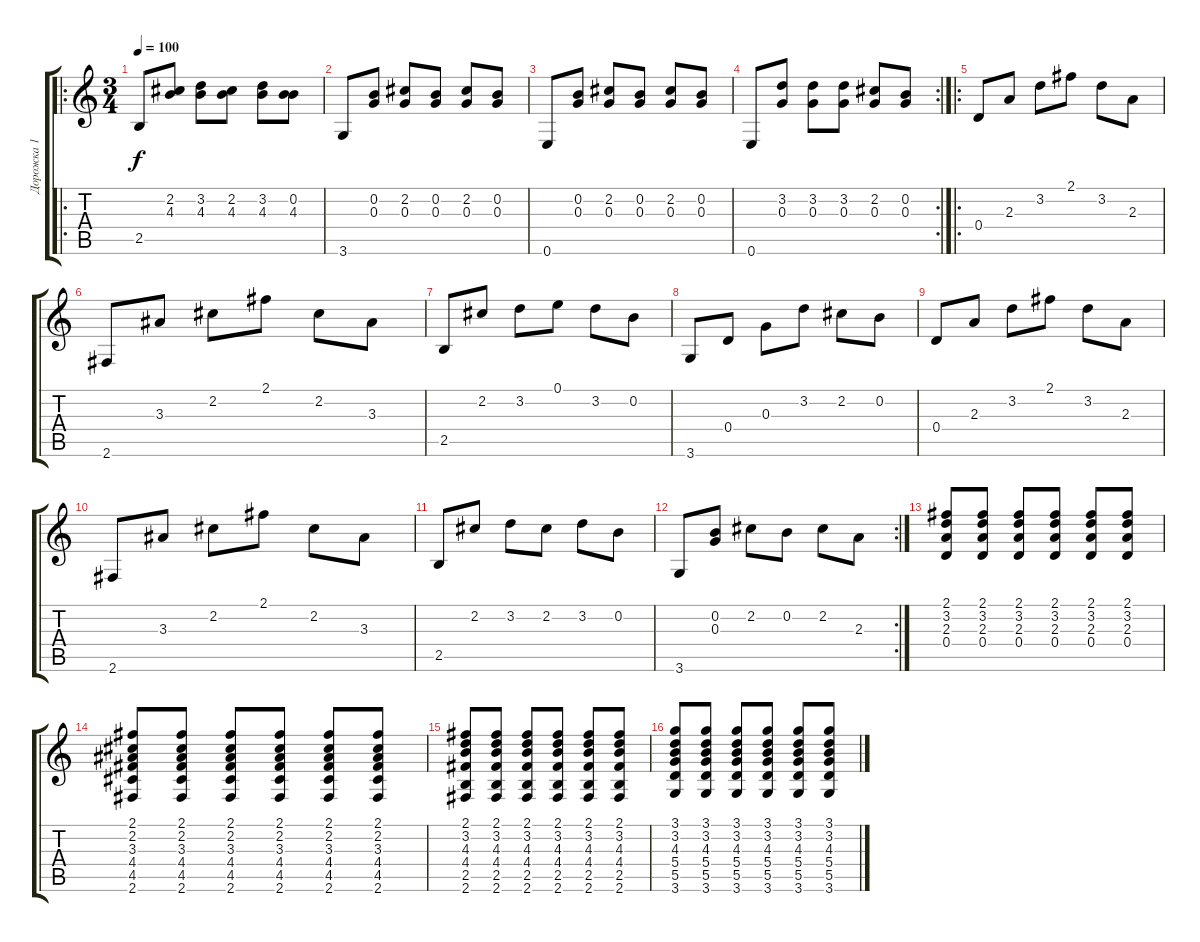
\track ("Дорожка 1" "Дорожка 1") {instrument acousticguitarnylon}
\staff {score tabs}
\tuning (E4 B3 G3 D3 A2 E2) {hide}
\ro
\ts (3 4)
\tempo 100
\clef g2
\ks c
2.5.8{dy f instrument acousticguitarnylon} (2.2 4.3).8 (3.2 4.3).8 (2.2 4.3).8 (3.2 4.3).8 (0.2 4.3).8 |
3.6.8 (0.2 0.3).8 (2.2 0.3).8 (0.2 0.3).8 (2.2 0.3).8 (0.2 0.3).8 |
0.6.8 (0.2 0.3).8 (2.2 0.3).8 (0.2 0.3).8 (2.2 0.3).8 (0.2 0.3).8 |
\rc 2
0.6.8 (3.2 0.3).8 (3.2 0.3).8 (3.2 0.3).8 (2.2 0.3).8 (0.2 0.3).8 |
\ro
0.4.8 2.3.8 3.2.8 2.1.8 3.2.8 2.3.8 |
2.6.8 3.3.8 2.2.8 2.1.8 2.2.8 3.3.8 |
2.5.8 2.2.8 3.2.8 0.1.8 3.2.8 0.2.8 |
3.6.8 0.4.8 0.3.8 3.2.8 2.2.8 0.2.8 |
0.4.8 2.3.8 3.2.8 2.1.8 3.2.8 2.3.8 |
2.6.8 3.3.8 2.2.8 2.1.8 2.2.8 3.3.8 |
2.5.8 2.2.8 3.2.8 2.2.8 3.2.8 0.2.8 |
\rc 2
3.6.8 (0.2 0.3).8 2.2.8 0.2.8 2.2.8 2.3.8 |
(2.1 3.2 2.3 0.4).8 (2.1 3.2 2.3 0.4).8 (2.1 3.2 2.3 0.4).8 (2.1 3.2 2.3 0.4).8 (2.1 3.2 2.3 0.4).8 (2.1 3.2 2.3 0.4).8 |
(2.1 2.2 3.3 4.4 4.5 2.6).8 (2.1 2.2 3.3 4.4 4.5 2.6).8 (2.1 2.2 3.3 4.4 4.5 2.6).8 (2.1 2.2 3.3 4.4 4.5 2.6).8 (2.1 2.2 3.3 4.4 4.5 2.6).8 (2.1 2.2 3.3 4.4 4.5 2.6).8 |
(2.1 3.2 4.3 4.4 2.5 2.6).8 (2.1 3.2 4.3 4.4 2.5 2.6).8 (2.1 3.2 4.3 4.4 2.5 2.6).8 (2.1 3.2 4.3 4.4 2.5 2.6).8 (2.1 3.2 4.3 4.4 2.5 2.6).8 (2.1 3.2 4.3 4.4 2.5 2.6).8 |
(3.1 3.2 4.3 5.4 5.5 3.6).8 (3.1 3.2 4.3 5.4 5.5 3.6).8 (3.1 3.2 4.3 5.4 5.5 3.6).8 (3.1 3.2 4.3 5.4 5.5 3.6).8 (3.1 3.2 4.3 5.4 5.5 3.6).8 (3.1 3.2 4.3 5.4 5.5 3.6).8
